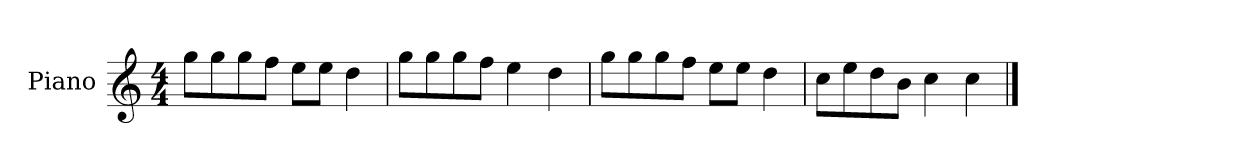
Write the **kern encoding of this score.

**kern
*part1
*staff1
*I"Piano
*I'P-no
*clefG2
*k[]
*M4/4
*MM90
=1
8gg\L
8gg\
8gg\
8ff\J
8ee\L
8ee\J
4dd\
=2
8gg\L
8gg\
8gg\
8ff\J
4ee\
4dd\
=3
8gg\L
8gg\
8gg\
8ff\J
8ee\L
8ee\J
4dd\
=4
8cc\L
8ee\
8dd\
8b\J
4cc\
4cc\
==
*-
